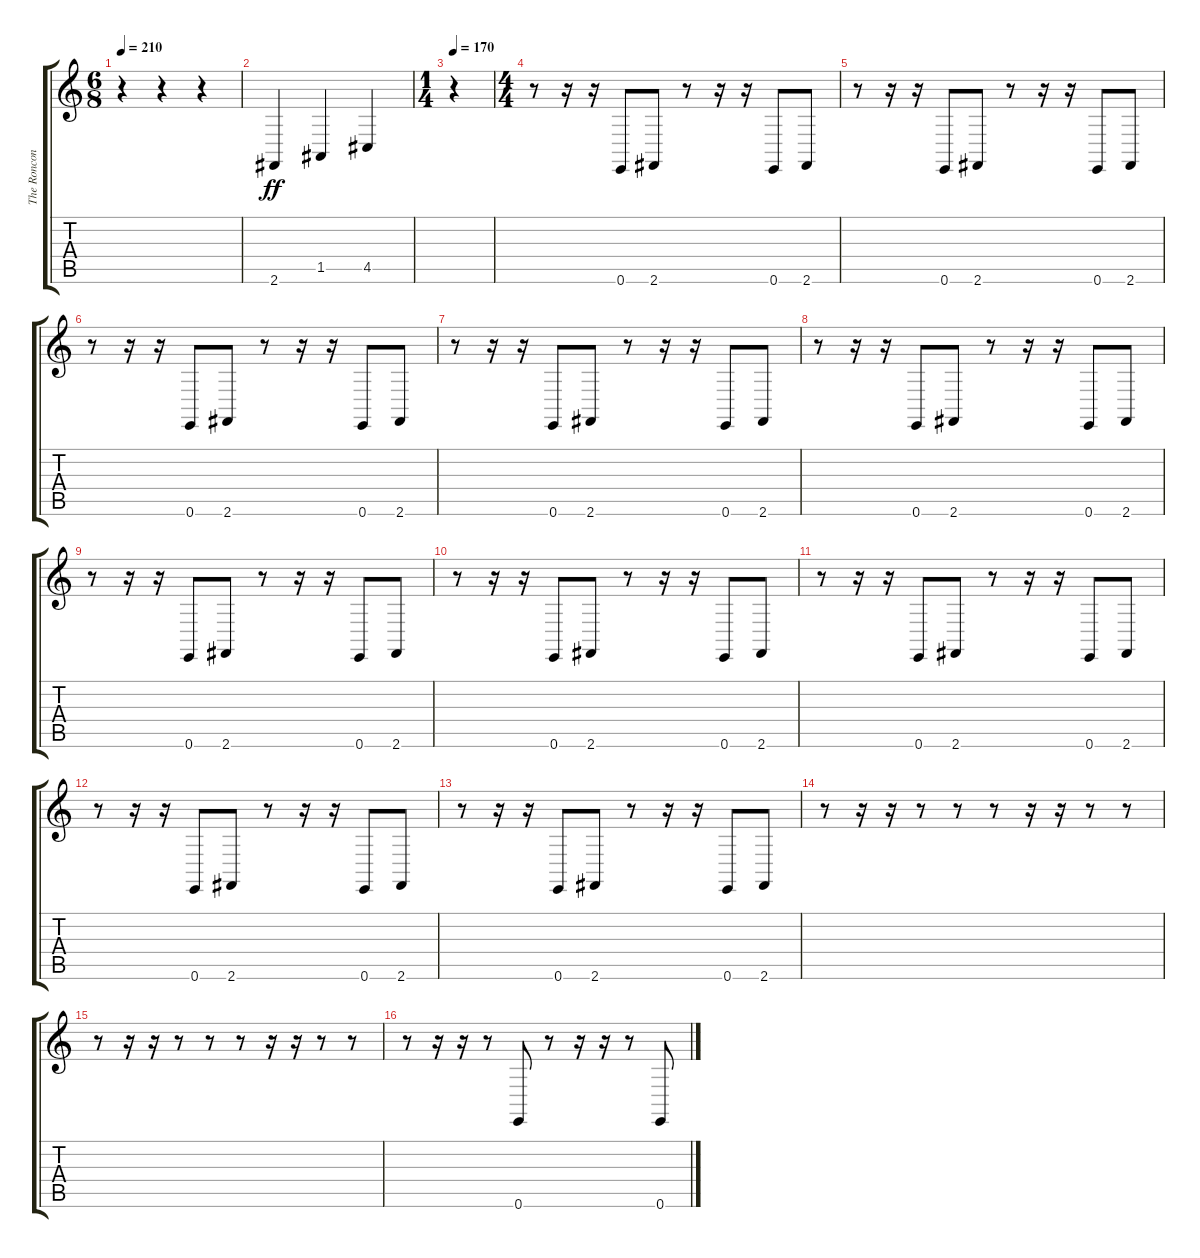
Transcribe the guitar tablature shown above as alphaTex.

\track ("The Ronconponk" "The Roncon") {instrument lead2sawtooth}
\staff {score tabs}
\tuning (E4 B3 G3 D3 A2 E2) {hide}
\ts (6 8)
\tempo 210
\clef g2
\ks c
r.4{dy f} r.4 r.4 |
2.6.4{dy ff} 1.5.4 4.5.4 |
\ts (1 4)
\tempo 170
r.4 |
\ts (4 4)
r.8 r.16 r.16 0.6.8 2.6.8 r.8 r.16 r.16 0.6.8 2.6.8 |
r.8 r.16 r.16 0.6.8 2.6.8 r.8 r.16 r.16 0.6.8 2.6.8 |
r.8 r.16 r.16 0.6.8 2.6.8 r.8 r.16 r.16 0.6.8 2.6.8 |
r.8 r.16 r.16 0.6.8 2.6.8 r.8 r.16 r.16 0.6.8 2.6.8 |
r.8 r.16 r.16 0.6.8 2.6.8 r.8 r.16 r.16 0.6.8 2.6.8 |
r.8 r.16 r.16 0.6.8 2.6.8 r.8 r.16 r.16 0.6.8 2.6.8 |
r.8 r.16 r.16 0.6.8 2.6.8 r.8 r.16 r.16 0.6.8 2.6.8 |
r.8 r.16 r.16 0.6.8 2.6.8 r.8 r.16 r.16 0.6.8 2.6.8 |
r.8 r.16 r.16 0.6.8 2.6.8 r.8 r.16 r.16 0.6.8 2.6.8 |
r.8 r.16 r.16 0.6.8 2.6.8 r.8 r.16 r.16 0.6.8 2.6.8 |
r.8 r.16 r.16 r.8 r.8 r.8 r.16 r.16 r.8 r.8 |
r.8 r.16 r.16 r.8 r.8 r.8 r.16 r.16 r.8 r.8 |
r.8 r.16 r.16 r.8 0.6.8 r.8 r.16 r.16 r.8 0.6.8
